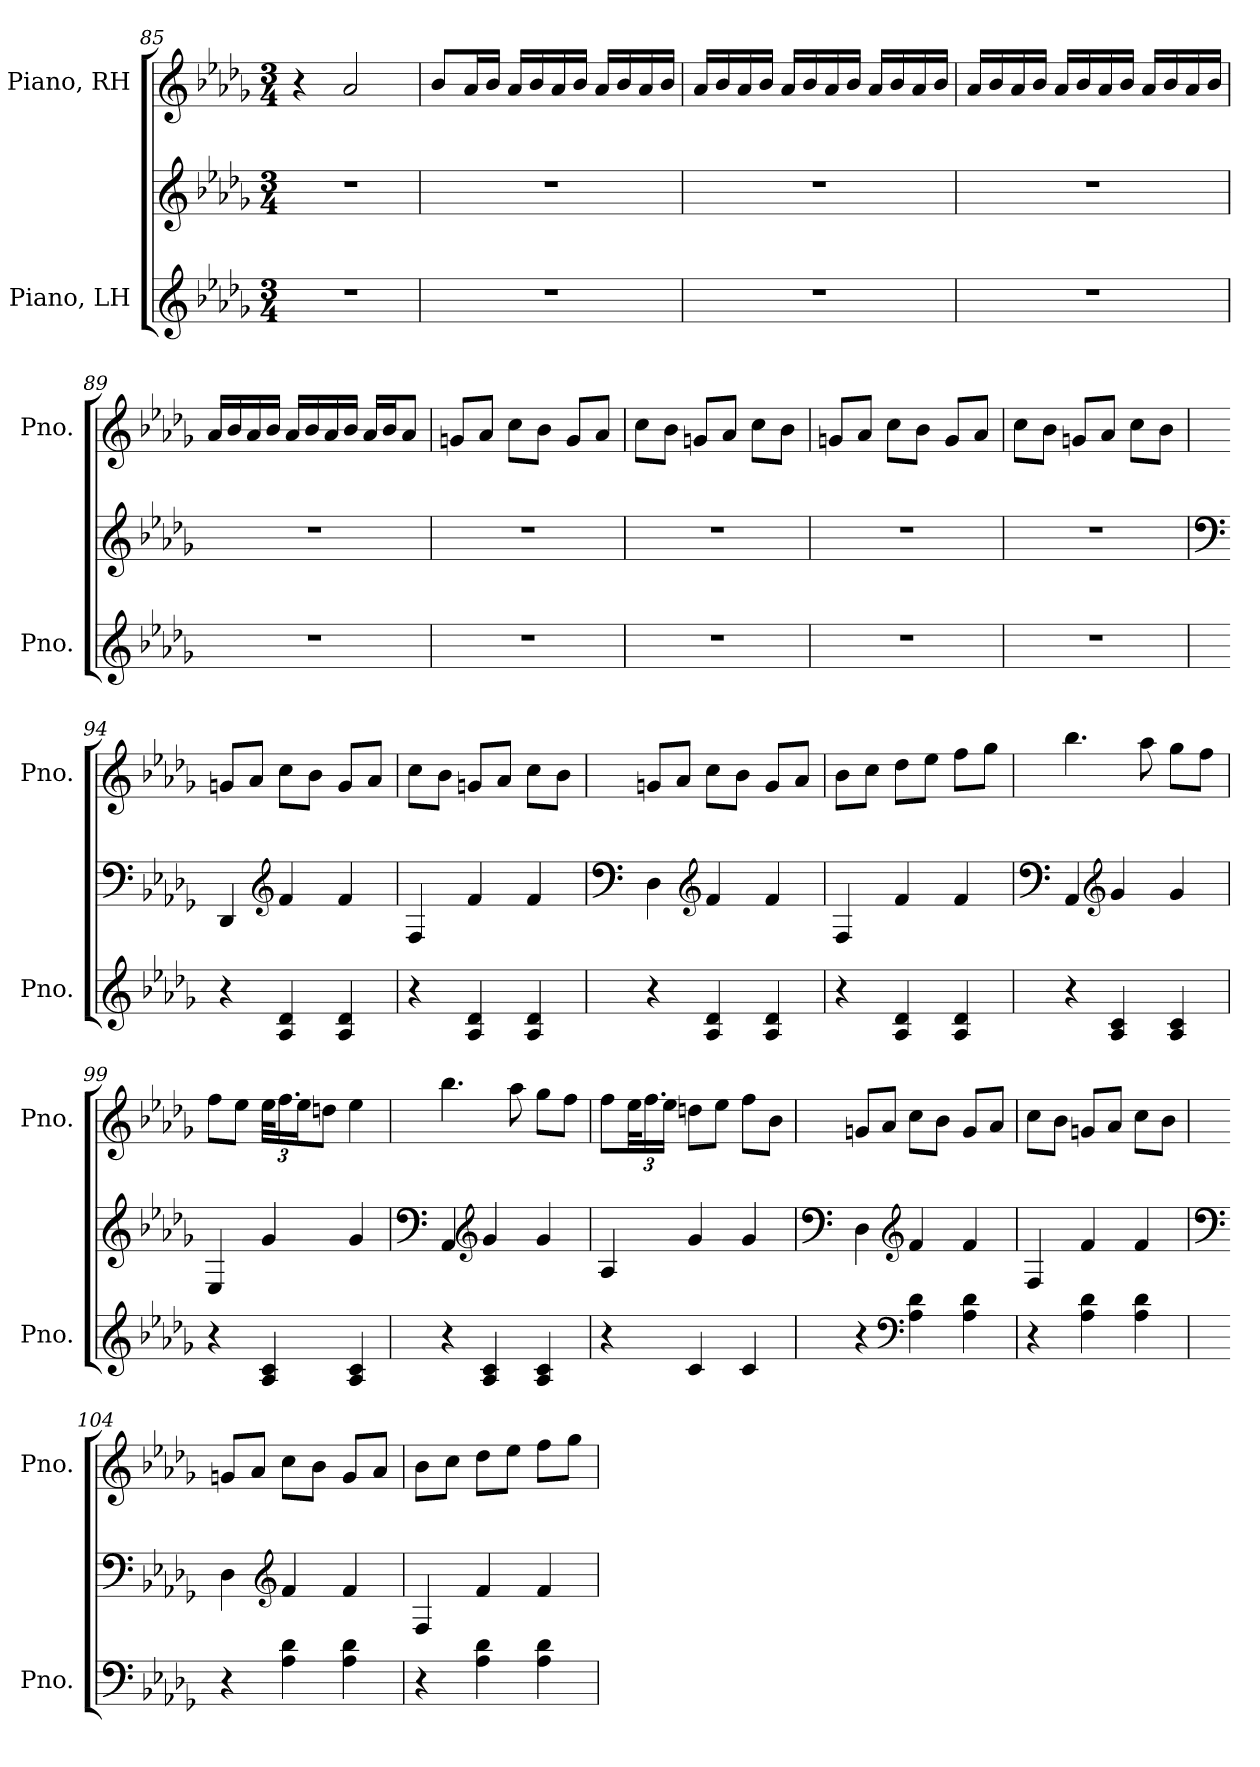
**kern	**kern	**kern
*part2	*part2	*part1
*staff3	*staff2	*staff1
*I"Piano, LH	*	*I"Piano, RH
*I'Pno.	*	*I'Pno.
*clefG2	*clefG2	*clefG2
*k[b-e-a-d-g-]	*k[b-e-a-d-g-]	*k[b-e-a-d-g-]
*M3/4	*M3/4	*M3/4
=85	=85	=85
2.r	2.r	4r
.	.	2a-/
!!LO:LB:g=z
=86	=86	=86
2.r	2.r	8b-/L
.	.	16a-/L
.	.	16b-/JJ
.	.	16a-/LL
.	.	16b-/
.	.	16a-/
.	.	16b-/JJ
.	.	16a-/LL
.	.	16b-/
.	.	16a-/
.	.	16b-/JJ
=87	=87	=87
2.r	2.r	16a-/LL
.	.	16b-/
.	.	16a-/
.	.	16b-/JJ
.	.	16a-/LL
.	.	16b-/
.	.	16a-/
.	.	16b-/JJ
.	.	16a-/LL
.	.	16b-/
.	.	16a-/
.	.	16b-/JJ
=88	=88	=88
2.r	2.r	16a-/LL
.	.	16b-/
.	.	16a-/
.	.	16b-/JJ
.	.	16a-/LL
.	.	16b-/
.	.	16a-/
.	.	16b-/JJ
.	.	16a-/LL
.	.	16b-/
.	.	16a-/
.	.	16b-/JJ
!!LO:LB:g=z
=89	=89	=89
2.r	2.r	16a-/LL
.	.	16b-/
.	.	16a-/
.	.	16b-/JJ
.	.	16a-/LL
.	.	16b-/
.	.	16a-/
.	.	16b-/JJ
.	.	16a-/LL
.	.	16b-/J
.	.	8a-/J
=90	=90	=90
2.r	2.r	8gn/L
.	.	8a-/J
.	.	8cc\L
.	.	8b-\J
.	.	8g/L
.	.	8a-/J
=91	=91	=91
2.r	2.r	8cc\L
.	.	8b-\J
.	.	8gn/L
.	.	8a-/J
.	.	8cc\L
.	.	8b-\J
=92	=92	=92
2.r	2.r	8gn/L
.	.	8a-/J
.	.	8cc\L
.	.	8b-\J
.	.	8g/L
.	.	8a-/J
=93	=93	=93
2.r	2.r	8cc\L
.	.	8b-\J
.	.	8gn/L
.	.	8a-/J
.	.	8cc\L
.	.	8b-\J
!!LO:LB:g=z
=94	=94	=94
*	*clefF4	*
4r	4DD-/	8gn/L
.	.	8a-/J
*	*clefG2	*
4A-/ 4d-/	4f/	8cc\L
.	.	8b-\J
4A-/ 4d-/	4f/	8g/L
.	.	8a-/J
=95	=95	=95
4r	4F/	8cc\L
.	.	8b-\J
4A-/ 4d-/	4f/	8gn/L
.	.	8a-/J
4A-/ 4d-/	4f/	8cc\L
.	.	8b-\J
=96	=96	=96
*	*clefF4	*
4r	4D-\	8gn/L
.	.	8a-/J
*	*clefG2	*
4A-/ 4d-/	4f/	8cc\L
.	.	8b-\J
4A-/ 4d-/	4f/	8g/L
.	.	8a-/J
=97	=97	=97
4r	4F/	8b-\L
.	.	8cc\J
4A-/ 4d-/	4f/	8dd-\L
.	.	8ee-\J
4A-/ 4d-/	4f/	8ff\L
.	.	8gg-\J
=98	=98	=98
*	*clefF4	*
4r	4AA-/	4.bb-\
*	*clefG2	*
4A-/ 4c/	4g-/	.
.	.	8aa-\
4A-/ 4c/	4g-/	8gg-\L
.	.	8ff\J
!!LO:PB:g=z
=99	=99	=99
4r	4E-/	8ff\L
.	.	8ee-\J
*	*	*Xbrackettup
4A-/ 4c/	4g-/	48ee-\KLL
.	.	24.ff\
.	.	24ee-\J
.	.	8ddn\J
4A-/ 4c/	4g-/	4ee-\
=100	=100	=100
*	*clefF4	*
4r	4AA-/	4.bb-\
*	*clefG2	*
4A-/ 4c/	4g-/	.
.	.	8aa-\
4A-/ 4c/	4g-/	8gg-\L
.	.	8ff\J
=101	=101	=101
4r	4A-/	8ff\L
.	.	48ee-\KL
.	.	24.ff\
.	.	24ee-\JJ
4c/	4g-/	8ddn\L
.	.	8ee-\J
4c/	4g-/	8ff\L
.	.	8b-\J
=102	=102	=102
*	*clefF4	*
4r	4D-\	8gn/L
.	.	8a-/J
*clefF4	*clefG2	*
4A-\ 4d-\	4f/	8cc\L
.	.	8b-\J
4A-\ 4d-\	4f/	8g/L
.	.	8a-/J
!!LO:LB:g=z
=103	=103	=103
4r	4F/	8cc\L
.	.	8b-\J
4A-\ 4d-\	4f/	8gn/L
.	.	8a-/J
4A-\ 4d-\	4f/	8cc\L
.	.	8b-\J
=104	=104	=104
*	*clefF4	*
4r	4D-\	8gn/L
.	.	8a-/J
*	*clefG2	*
4A-\ 4d-\	4f/	8cc\L
.	.	8b-\J
4A-\ 4d-\	4f/	8g/L
.	.	8a-/J
=105	=105	=105
4r	4F/	8b-\L
.	.	8cc\J
4A-\ 4d-\	4f/	8dd-\L
.	.	8ee-\J
4A-\ 4d-\	4f/	8ff\L
.	.	8gg-\J
=	=	=
*-	*-	*-
